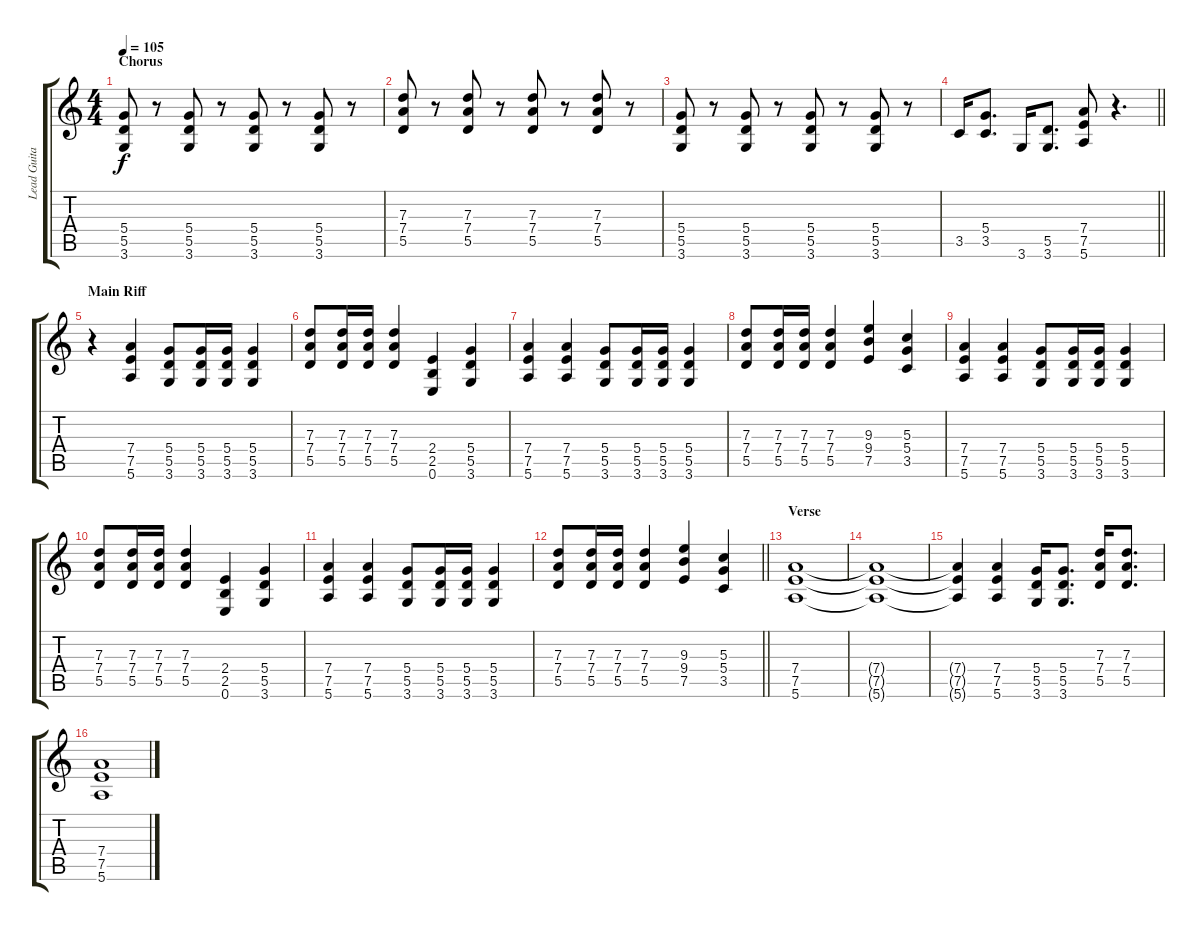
\track ("Lead Guitar" "Lead Guita") {instrument distortionguitar}
\staff {score tabs}
\tuning (E4 B3 G3 D3 A2 E2) {hide}
\ts (4 4)
\section ("" "Chorus")
\tempo 105
\clef g2
\ks c
(5.4 5.5 3.6).8{dy f} r.8 (5.4 5.5 3.6).8 r.8 (5.4 5.5 3.6).8 r.8 (5.4 5.5 3.6).8 r.8 |
(7.3 7.4 5.5).8 r.8 (7.3 7.4 5.5).8 r.8 (7.3 7.4 5.5).8 r.8 (7.3 7.4 5.5).8 r.8 |
(5.4 5.5 3.6).8 r.8 (5.4 5.5 3.6).8 r.8 (5.4 5.5 3.6).8 r.8 (5.4 5.5 3.6).8 r.8 |
\barLineRight lightlight
3.5.16 (5.4 3.5).8{d} 3.6.16 (5.5 3.6).8{d} (7.4 7.5 5.6).8 r.4{d} |
\section ("" "Main Riff")
r.4 (7.4 7.5 5.6).4 (5.4 5.5 3.6).8 (5.4 5.5 3.6).16 (5.4 5.5 3.6).16 (5.4 5.5 3.6).4 |
(7.3 7.4 5.5).8 (7.3 7.4 5.5).16 (7.3 7.4 5.5).16 (7.3 7.4 5.5).4 (2.4 2.5 0.6).4 (5.4 5.5 3.6).4 |
(7.4 7.5 5.6).4 (7.4 7.5 5.6).4 (5.4 5.5 3.6).8 (5.4 5.5 3.6).16 (5.4 5.5 3.6).16 (5.4 5.5 3.6).4 |
(7.3 7.4 5.5).8 (7.3 7.4 5.5).16 (7.3 7.4 5.5).16 (7.3 7.4 5.5).4 (9.3 9.4 7.5).4 (5.3 5.4 3.5).4 |
(7.4 7.5 5.6).4 (7.4 7.5 5.6).4 (5.4 5.5 3.6).8 (5.4 5.5 3.6).16 (5.4 5.5 3.6).16 (5.4 5.5 3.6).4 |
(7.3 7.4 5.5).8 (7.3 7.4 5.5).16 (7.3 7.4 5.5).16 (7.3 7.4 5.5).4 (2.4 2.5 0.6).4 (5.4 5.5 3.6).4 |
(7.4 7.5 5.6).4 (7.4 7.5 5.6).4 (5.4 5.5 3.6).8 (5.4 5.5 3.6).16 (5.4 5.5 3.6).16 (5.4 5.5 3.6).4 |
\barLineRight lightlight
(7.3 7.4 5.5).8 (7.3 7.4 5.5).16 (7.3 7.4 5.5).16 (7.3 7.4 5.5).4 (9.3 9.4 7.5).4 (5.3 5.4 3.5).4 |
\section ("" "Verse")
(7.4 7.5 5.6).1 |
(7.4{t} 7.5{t} 5.6{t}).1 |
(7.4{t} 7.5{t} 5.6{t}).4 (7.4 7.5 5.6).4 (5.4 5.5 3.6).16 (5.4 5.5 3.6).8{d} (7.3 7.4 5.5).16 (7.3 7.4 5.5).8{d} |
(7.4 7.5 5.6).1
